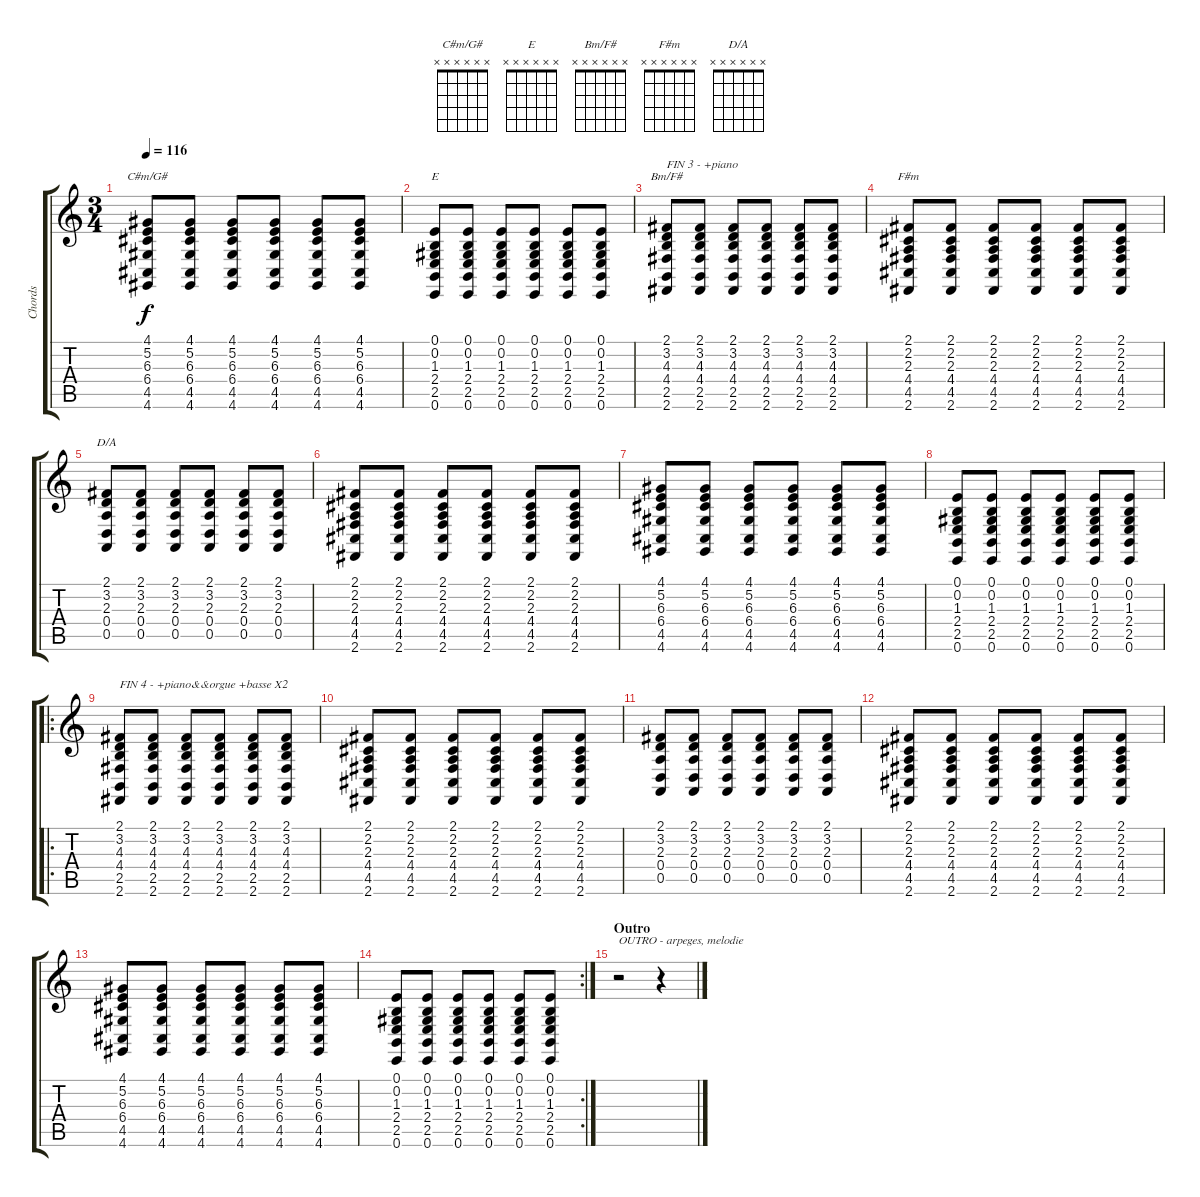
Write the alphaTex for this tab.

\track ("Chords" "Chords") {instrument synthstrings1}
\staff {score tabs}
\tuning (E4 B3 G3 D3 A2 E2) {hide}
\chord ("C#m/G#" x x x x x x) {firstfret 0}
\chord ("E" x x x x x x) {firstfret 0}
\chord ("Bm/F#" x x x x x x) {firstfret 0}
\chord ("F#m" x x x x x x) {firstfret 0}
\chord ("D/A" x x x x x x) {firstfret 0}
\ts (3 4)
\tempo 116
\clef g2
\ks c
(4.1 5.2 6.3 6.4 4.5 4.6).8{ch "C#m/G#" dy f} (4.1 5.2 6.3 6.4 4.5 4.6).8 (4.1 5.2 6.3 6.4 4.5 4.6).8 (4.1 5.2 6.3 6.4 4.5 4.6).8 (4.1 5.2 6.3 6.4 4.5 4.6).8 (4.1 5.2 6.3 6.4 4.5 4.6).8 |
(0.1 0.2 1.3 2.4 2.5 0.6).8{ch "E"} (0.1 0.2 1.3 2.4 2.5 0.6).8 (0.1 0.2 1.3 2.4 2.5 0.6).8 (0.1 0.2 1.3 2.4 2.5 0.6).8 (0.1 0.2 1.3 2.4 2.5 0.6).8 (0.1 0.2 1.3 2.4 2.5 0.6).8 |
(2.1 3.2 4.3 4.4 2.5 2.6).8{ch "Bm/F#" txt "FIN 3 - +piano" instrument distortionguitar} (2.1 3.2 4.3 4.4 2.5 2.6).8 (2.1 3.2 4.3 4.4 2.5 2.6).8 (2.1 3.2 4.3 4.4 2.5 2.6).8 (2.1 3.2 4.3 4.4 2.5 2.6).8 (2.1 3.2 4.3 4.4 2.5 2.6).8 |
(2.1 2.2 2.3 4.4 4.5 2.6).8{ch "F#m"} (2.1 2.2 2.3 4.4 4.5 2.6).8 (2.1 2.2 2.3 4.4 4.5 2.6).8 (2.1 2.2 2.3 4.4 4.5 2.6).8 (2.1 2.2 2.3 4.4 4.5 2.6).8 (2.1 2.2 2.3 4.4 4.5 2.6).8 |
(2.1 3.2 2.3 0.4 0.5).8{ch "D/A"} (2.1 3.2 2.3 0.4 0.5).8 (2.1 3.2 2.3 0.4 0.5).8 (2.1 3.2 2.3 0.4 0.5).8 (2.1 3.2 2.3 0.4 0.5).8 (2.1 3.2 2.3 0.4 0.5).8 |
(2.1 2.2 2.3 4.4 4.5 2.6).8 (2.1 2.2 2.3 4.4 4.5 2.6).8 (2.1 2.2 2.3 4.4 4.5 2.6).8 (2.1 2.2 2.3 4.4 4.5 2.6).8 (2.1 2.2 2.3 4.4 4.5 2.6).8 (2.1 2.2 2.3 4.4 4.5 2.6).8 |
(4.1 5.2 6.3 6.4 4.5 4.6).8 (4.1 5.2 6.3 6.4 4.5 4.6).8 (4.1 5.2 6.3 6.4 4.5 4.6).8 (4.1 5.2 6.3 6.4 4.5 4.6).8 (4.1 5.2 6.3 6.4 4.5 4.6).8 (4.1 5.2 6.3 6.4 4.5 4.6).8 |
(0.1 0.2 1.3 2.4 2.5 0.6).8 (0.1 0.2 1.3 2.4 2.5 0.6).8 (0.1 0.2 1.3 2.4 2.5 0.6).8 (0.1 0.2 1.3 2.4 2.5 0.6).8 (0.1 0.2 1.3 2.4 2.5 0.6).8 (0.1 0.2 1.3 2.4 2.5 0.6).8 |
\ro
(2.1 3.2 4.3 4.4 2.5 2.6).8{txt "FIN 4 - +piano&&orgue +basse X2" instrument distortionguitar} (2.1 3.2 4.3 4.4 2.5 2.6).8 (2.1 3.2 4.3 4.4 2.5 2.6).8 (2.1 3.2 4.3 4.4 2.5 2.6).8 (2.1 3.2 4.3 4.4 2.5 2.6).8 (2.1 3.2 4.3 4.4 2.5 2.6).8 |
(2.1 2.2 2.3 4.4 4.5 2.6).8 (2.1 2.2 2.3 4.4 4.5 2.6).8 (2.1 2.2 2.3 4.4 4.5 2.6).8 (2.1 2.2 2.3 4.4 4.5 2.6).8 (2.1 2.2 2.3 4.4 4.5 2.6).8 (2.1 2.2 2.3 4.4 4.5 2.6).8 |
(2.1 3.2 2.3 0.4 0.5).8 (2.1 3.2 2.3 0.4 0.5).8 (2.1 3.2 2.3 0.4 0.5).8 (2.1 3.2 2.3 0.4 0.5).8 (2.1 3.2 2.3 0.4 0.5).8 (2.1 3.2 2.3 0.4 0.5).8 |
(2.1 2.2 2.3 4.4 4.5 2.6).8 (2.1 2.2 2.3 4.4 4.5 2.6).8 (2.1 2.2 2.3 4.4 4.5 2.6).8 (2.1 2.2 2.3 4.4 4.5 2.6).8 (2.1 2.2 2.3 4.4 4.5 2.6).8 (2.1 2.2 2.3 4.4 4.5 2.6).8 |
(4.1 5.2 6.3 6.4 4.5 4.6).8 (4.1 5.2 6.3 6.4 4.5 4.6).8 (4.1 5.2 6.3 6.4 4.5 4.6).8 (4.1 5.2 6.3 6.4 4.5 4.6).8 (4.1 5.2 6.3 6.4 4.5 4.6).8 (4.1 5.2 6.3 6.4 4.5 4.6).8 |
\rc 2
(0.1 0.2 1.3 2.4 2.5 0.6).8 (0.1 0.2 1.3 2.4 2.5 0.6).8 (0.1 0.2 1.3 2.4 2.5 0.6).8 (0.1 0.2 1.3 2.4 2.5 0.6).8 (0.1 0.2 1.3 2.4 2.5 0.6).8 (0.1 0.2 1.3 2.4 2.5 0.6).8 |
\section ("" "Outro")
r.2{txt "OUTRO - arpeges, melodie"} r.4
